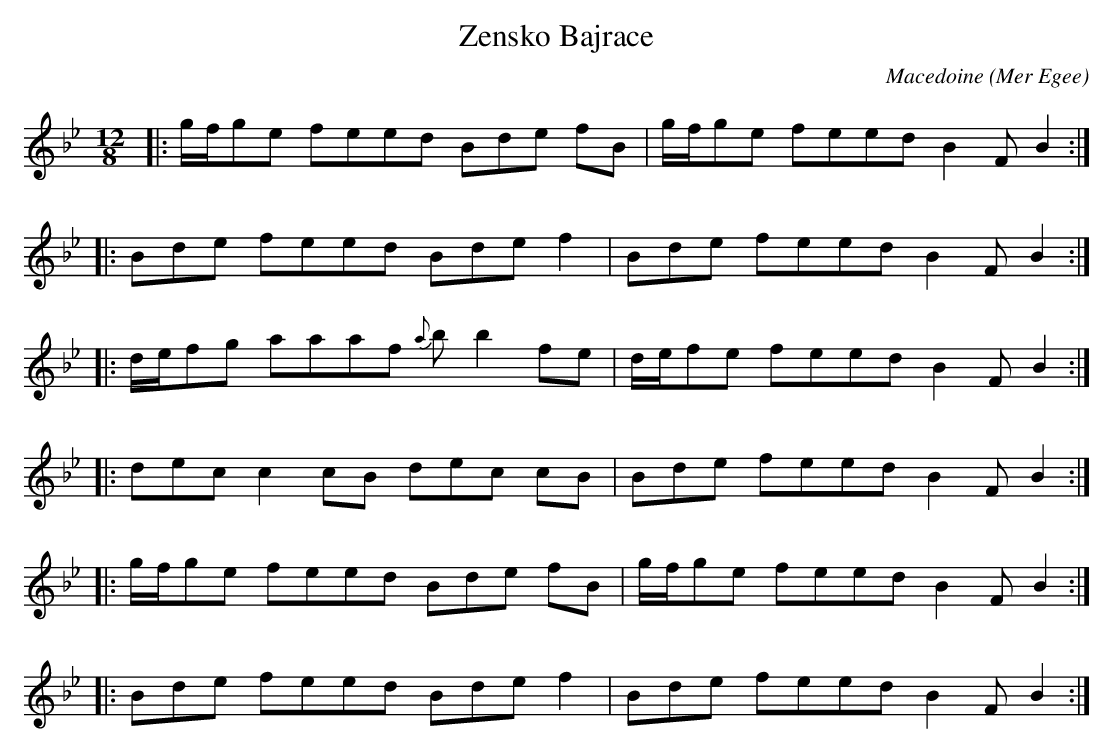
X:1
T:Zensko Bajrace
O:Macedoine (Mer Egee)
M:12/8
L:1/8
K:Bb
|: g/f/ge feed Bde fB | g/f/ge feed B2 F B2 :|
|: Bde feed Bde f2 | Bde feed B2 F B2 :|
|: d/e/fg aaaf {a} b b2 fe | d/e/fe feed B2 F B2 :|
|: dec c2 cB dec cB | Bde feed B2 F B2 :|
|: g/f/ge feed Bde fB | g/f/ge feed B2 F B2 :|
|: Bde feed Bde f2 | Bde feed B2 F B2 :|
